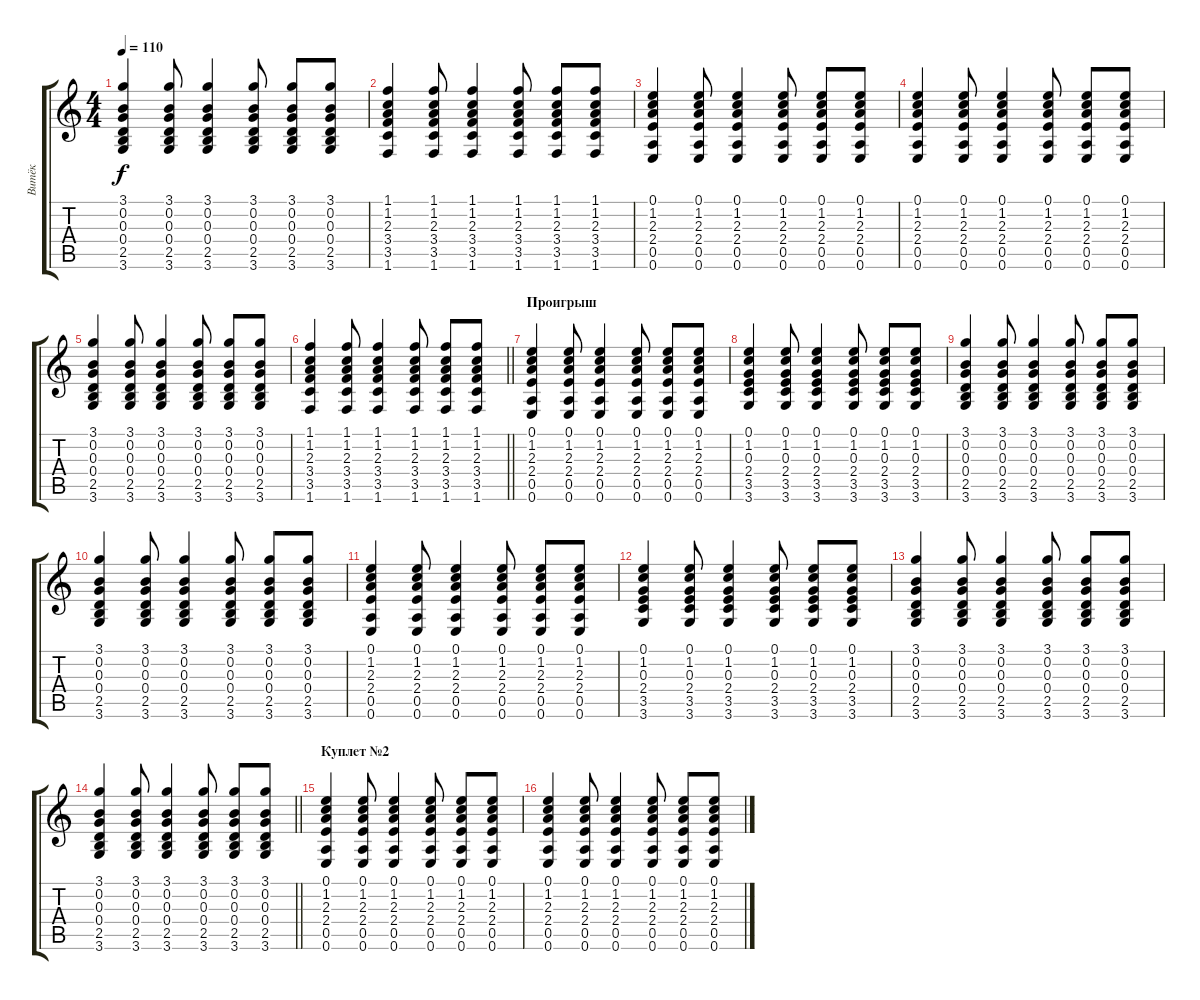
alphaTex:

\track ("Витёк" "Витёк") {instrument acousticguitarnylon}
\staff {score tabs}
\tuning (E4 B3 G3 D3 A2 E2) {hide}
\ts (4 4)
\tempo 110
\clef g2
\ks c
(3.1 0.2 0.3 0.4 2.5 3.6).4{dy f} (3.1 0.2 0.3 0.4 2.5 3.6).8 (3.1 0.2 0.3 0.4 2.5 3.6).4 (3.1 0.2 0.3 0.4 2.5 3.6).8 (3.1 0.2 0.3 0.4 2.5 3.6).8 (3.1 0.2 0.3 0.4 2.5 3.6).8 |
(1.1 1.2 2.3 3.4 3.5 1.6).4 (1.1 1.2 2.3 3.4 3.5 1.6).8 (1.1 1.2 2.3 3.4 3.5 1.6).4 (1.1 1.2 2.3 3.4 3.5 1.6).8 (1.1 1.2 2.3 3.4 3.5 1.6).8 (1.1 1.2 2.3 3.4 3.5 1.6).8 |
(0.1 1.2 2.3 2.4 0.5 0.6).4 (0.1 1.2 2.3 2.4 0.5 0.6).8 (0.1 1.2 2.3 2.4 0.5 0.6).4 (0.1 1.2 2.3 2.4 0.5 0.6).8 (0.1 1.2 2.3 2.4 0.5 0.6).8 (0.1 1.2 2.3 2.4 0.5 0.6).8 |
(0.1 1.2 2.3 2.4 0.5 0.6).4 (0.1 1.2 2.3 2.4 0.5 0.6).8 (0.1 1.2 2.3 2.4 0.5 0.6).4 (0.1 1.2 2.3 2.4 0.5 0.6).8 (0.1 1.2 2.3 2.4 0.5 0.6).8 (0.1 1.2 2.3 2.4 0.5 0.6).8 |
(3.1 0.2 0.3 0.4 2.5 3.6).4 (3.1 0.2 0.3 0.4 2.5 3.6).8 (3.1 0.2 0.3 0.4 2.5 3.6).4 (3.1 0.2 0.3 0.4 2.5 3.6).8 (3.1 0.2 0.3 0.4 2.5 3.6).8 (3.1 0.2 0.3 0.4 2.5 3.6).8 |
\barLineRight lightlight
(1.1 1.2 2.3 3.4 3.5 1.6).4 (1.1 1.2 2.3 3.4 3.5 1.6).8 (1.1 1.2 2.3 3.4 3.5 1.6).4 (1.1 1.2 2.3 3.4 3.5 1.6).8 (1.1 1.2 2.3 3.4 3.5 1.6).8 (1.1 1.2 2.3 3.4 3.5 1.6).8 |
\section ("" "Проигрыш")
(0.1 1.2 2.3 2.4 0.5 0.6).4{volume 6} (0.1 1.2 2.3 2.4 0.5 0.6).8 (0.1 1.2 2.3 2.4 0.5 0.6).4 (0.1 1.2 2.3 2.4 0.5 0.6).8 (0.1 1.2 2.3 2.4 0.5 0.6).8 (0.1 1.2 2.3 2.4 0.5 0.6).8 |
(0.1 1.2 0.3 2.4 3.5 3.6).4 (0.1 1.2 0.3 2.4 3.5 3.6).8 (0.1 1.2 0.3 2.4 3.5 3.6).4 (0.1 1.2 0.3 2.4 3.5 3.6).8 (0.1 1.2 0.3 2.4 3.5 3.6).8 (0.1 1.2 0.3 2.4 3.5 3.6).8 |
(3.1 0.2 0.3 0.4 2.5 3.6).4 (3.1 0.2 0.3 0.4 2.5 3.6).8 (3.1 0.2 0.3 0.4 2.5 3.6).4 (3.1 0.2 0.3 0.4 2.5 3.6).8 (3.1 0.2 0.3 0.4 2.5 3.6).8 (3.1 0.2 0.3 0.4 2.5 3.6).8 |
(3.1 0.2 0.3 0.4 2.5 3.6).4 (3.1 0.2 0.3 0.4 2.5 3.6).8 (3.1 0.2 0.3 0.4 2.5 3.6).4 (3.1 0.2 0.3 0.4 2.5 3.6).8 (3.1 0.2 0.3 0.4 2.5 3.6).8 (3.1 0.2 0.3 0.4 2.5 3.6).8 |
(0.1 1.2 2.3 2.4 0.5 0.6).4{volume 6} (0.1 1.2 2.3 2.4 0.5 0.6).8 (0.1 1.2 2.3 2.4 0.5 0.6).4 (0.1 1.2 2.3 2.4 0.5 0.6).8 (0.1 1.2 2.3 2.4 0.5 0.6).8 (0.1 1.2 2.3 2.4 0.5 0.6).8 |
(0.1 1.2 0.3 2.4 3.5 3.6).4 (0.1 1.2 0.3 2.4 3.5 3.6).8 (0.1 1.2 0.3 2.4 3.5 3.6).4 (0.1 1.2 0.3 2.4 3.5 3.6).8 (0.1 1.2 0.3 2.4 3.5 3.6).8 (0.1 1.2 0.3 2.4 3.5 3.6).8 |
(3.1 0.2 0.3 0.4 2.5 3.6).4 (3.1 0.2 0.3 0.4 2.5 3.6).8 (3.1 0.2 0.3 0.4 2.5 3.6).4 (3.1 0.2 0.3 0.4 2.5 3.6).8 (3.1 0.2 0.3 0.4 2.5 3.6).8 (3.1 0.2 0.3 0.4 2.5 3.6).8 |
\barLineRight lightlight
(3.1 0.2 0.3 0.4 2.5 3.6).4 (3.1 0.2 0.3 0.4 2.5 3.6).8 (3.1 0.2 0.3 0.4 2.5 3.6).4 (3.1 0.2 0.3 0.4 2.5 3.6).8 (3.1 0.2 0.3 0.4 2.5 3.6).8 (3.1 0.2 0.3 0.4 2.5 3.6).8 |
\section ("" "Куплет №2")
(0.1 1.2 2.3 2.4 0.5 0.6).4{volume 6} (0.1 1.2 2.3 2.4 0.5 0.6).8 (0.1 1.2 2.3 2.4 0.5 0.6).4 (0.1 1.2 2.3 2.4 0.5 0.6).8 (0.1 1.2 2.3 2.4 0.5 0.6).8 (0.1 1.2 2.3 2.4 0.5 0.6).8 |
(0.1 1.2 2.3 2.4 0.5 0.6).4 (0.1 1.2 2.3 2.4 0.5 0.6).8 (0.1 1.2 2.3 2.4 0.5 0.6).4 (0.1 1.2 2.3 2.4 0.5 0.6).8 (0.1 1.2 2.3 2.4 0.5 0.6).8 (0.1 1.2 2.3 2.4 0.5 0.6).8
